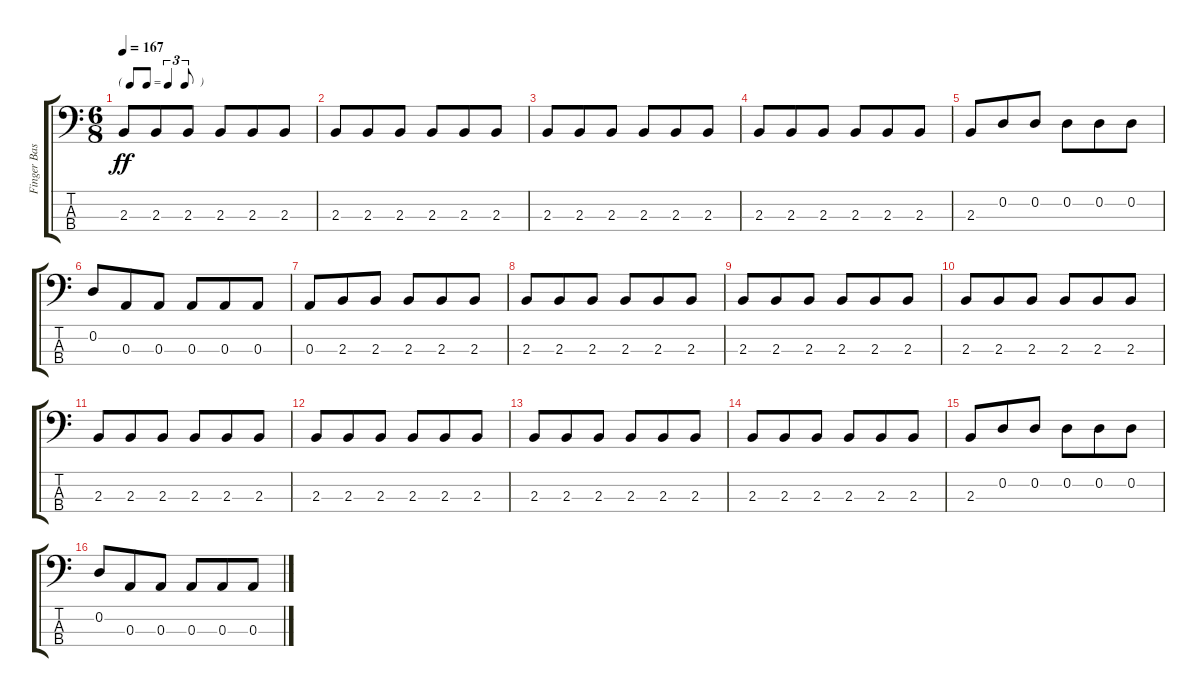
\track ("Finger Bass LC" "Finger Bas") {instrument electricbassfinger}
\staff {score tabs}
\tuning (G2 D2 A1 E1) {hide}
\ts (6 8)
\tf triplet8th
\tempo 167
\clef f4
\ks c
2.3.8{dy ff} 2.3.8 2.3.8 2.3.8 2.3.8 2.3.8 |
2.3.8 2.3.8 2.3.8 2.3.8 2.3.8 2.3.8 |
2.3.8 2.3.8 2.3.8 2.3.8 2.3.8 2.3.8 |
2.3.8 2.3.8 2.3.8 2.3.8 2.3.8 2.3.8 |
2.3.8 0.2.8 0.2.8 0.2.8 0.2.8 0.2.8 |
0.2.8 0.3.8 0.3.8 0.3.8 0.3.8 0.3.8 |
0.3.8 2.3.8 2.3.8 2.3.8 2.3.8 2.3.8 |
2.3.8 2.3.8 2.3.8 2.3.8 2.3.8 2.3.8 |
2.3.8 2.3.8 2.3.8 2.3.8 2.3.8 2.3.8 |
2.3.8 2.3.8 2.3.8 2.3.8 2.3.8 2.3.8 |
2.3.8 2.3.8 2.3.8 2.3.8 2.3.8 2.3.8 |
2.3.8 2.3.8 2.3.8 2.3.8 2.3.8 2.3.8 |
2.3.8 2.3.8 2.3.8 2.3.8 2.3.8 2.3.8 |
2.3.8 2.3.8 2.3.8 2.3.8 2.3.8 2.3.8 |
2.3.8 0.2.8 0.2.8 0.2.8 0.2.8 0.2.8 |
0.2.8 0.3.8 0.3.8 0.3.8 0.3.8 0.3.8
